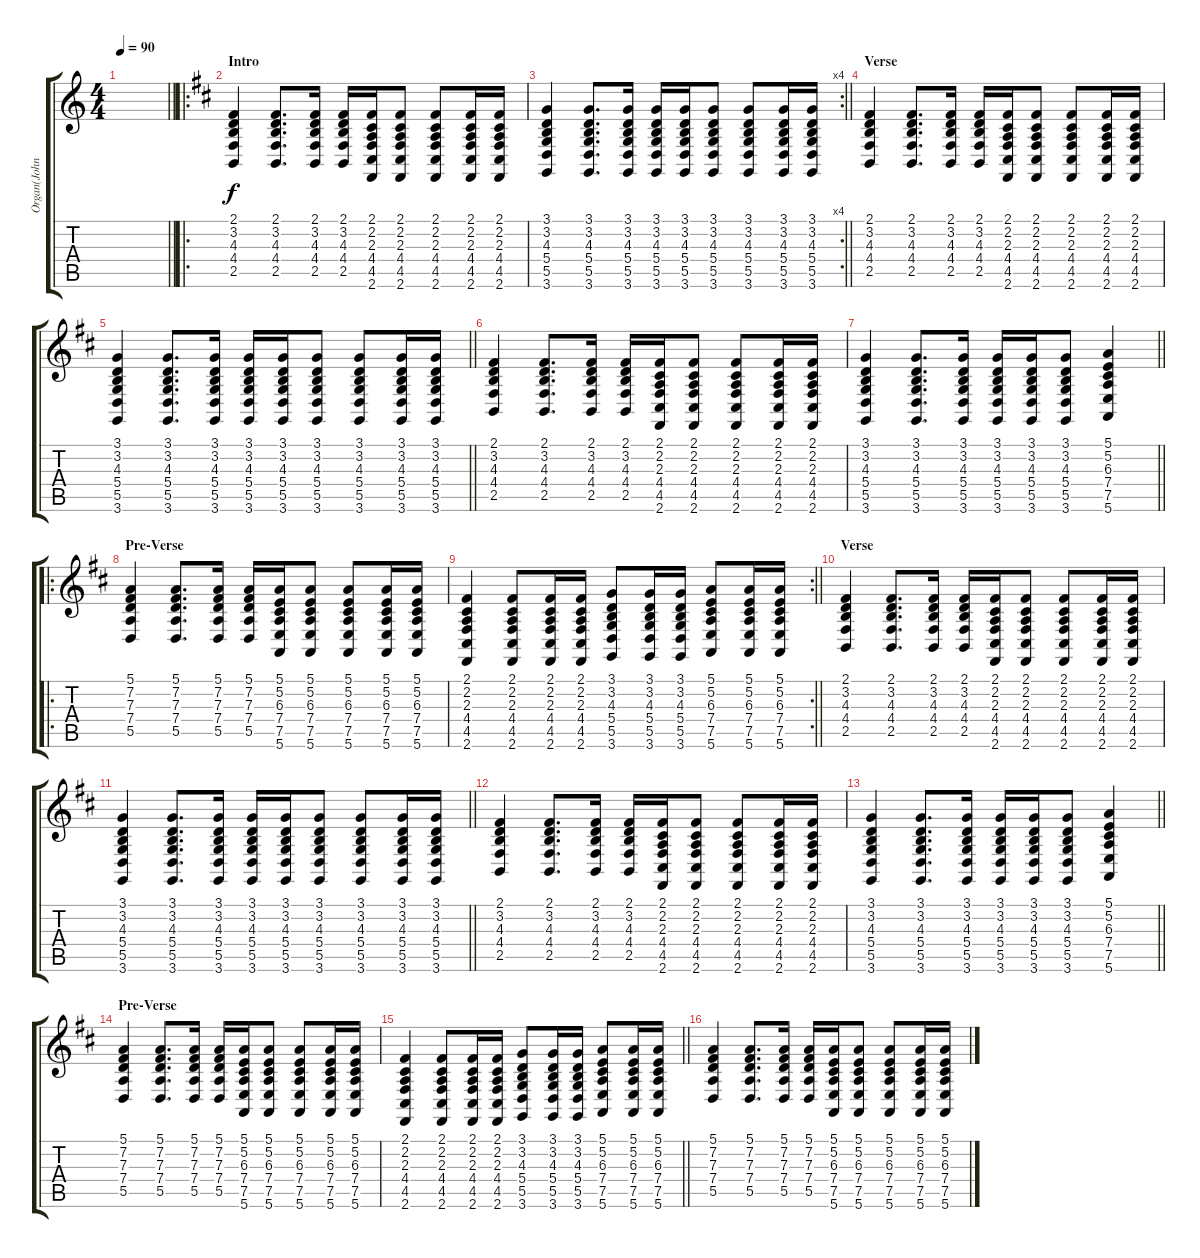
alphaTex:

\track ("Organ(John Frusciante)" "Organ(John") {instrument stringensemble2}
\staff {score tabs}
\tuning (E4 B3 G3 D3 A2 E2) {hide}
\ts (4 4)
\tempo 90
\clef g2
\barLineRight lightlight
\ks c
|
\ro
\section ("" "Intro")
\ks d
(2.1 3.2 4.3 4.4 2.5).4 (2.1 3.2 4.3 4.4 2.5).8{d} (2.1 3.2 4.3 4.4 2.5).16 (2.1 3.2 4.3 4.4 2.5).16 (2.1 2.2 2.3 4.4 4.5 2.6).16 (2.1 2.2 2.3 4.4 4.5 2.6).8 (2.1 2.2 2.3 4.4 4.5 2.6).8 (2.1 2.2 2.3 4.4 4.5 2.6).16 (2.1 2.2 2.3 4.4 4.5 2.6).16 |
\rc 4
\barLineRight lightlight
(3.1 3.2 4.3 5.4 5.5 3.6).4 (3.1 3.2 4.3 5.4 5.5 3.6).8{d} (3.1 3.2 4.3 5.4 5.5 3.6).16 (3.1 3.2 4.3 5.4 5.5 3.6).16 (3.1 3.2 4.3 5.4 5.5 3.6).16 (3.1 3.2 4.3 5.4 5.5 3.6).8 (3.1 3.2 4.3 5.4 5.5 3.6).8 (3.1 3.2 4.3 5.4 5.5 3.6).16 (3.1 3.2 4.3 5.4 5.5 3.6).16 |
\section ("" "Verse")
(2.1 3.2 4.3 4.4 2.5).4 (2.1 3.2 4.3 4.4 2.5).8{d} (2.1 3.2 4.3 4.4 2.5).16 (2.1 3.2 4.3 4.4 2.5).16 (2.1 2.2 2.3 4.4 4.5 2.6).16 (2.1 2.2 2.3 4.4 4.5 2.6).8 (2.1 2.2 2.3 4.4 4.5 2.6).8 (2.1 2.2 2.3 4.4 4.5 2.6).16 (2.1 2.2 2.3 4.4 4.5 2.6).16 |
\barLineRight lightlight
(3.1 3.2 4.3 5.4 5.5 3.6).4 (3.1 3.2 4.3 5.4 5.5 3.6).8{d} (3.1 3.2 4.3 5.4 5.5 3.6).16 (3.1 3.2 4.3 5.4 5.5 3.6).16 (3.1 3.2 4.3 5.4 5.5 3.6).16 (3.1 3.2 4.3 5.4 5.5 3.6).8 (3.1 3.2 4.3 5.4 5.5 3.6).8 (3.1 3.2 4.3 5.4 5.5 3.6).16 (3.1 3.2 4.3 5.4 5.5 3.6).16 |
(2.1 3.2 4.3 4.4 2.5).4 (2.1 3.2 4.3 4.4 2.5).8{d} (2.1 3.2 4.3 4.4 2.5).16 (2.1 3.2 4.3 4.4 2.5).16 (2.1 2.2 2.3 4.4 4.5 2.6).16 (2.1 2.2 2.3 4.4 4.5 2.6).8 (2.1 2.2 2.3 4.4 4.5 2.6).8 (2.1 2.2 2.3 4.4 4.5 2.6).16 (2.1 2.2 2.3 4.4 4.5 2.6).16 |
\barLineRight lightlight
(3.1 3.2 4.3 5.4 5.5 3.6).4 (3.1 3.2 4.3 5.4 5.5 3.6).8{d} (3.1 3.2 4.3 5.4 5.5 3.6).16 (3.1 3.2 4.3 5.4 5.5 3.6).16 (3.1 3.2 4.3 5.4 5.5 3.6).16 (3.1 3.2 4.3 5.4 5.5 3.6).8 (5.1 5.2 6.3 7.4 7.5 5.6).4 |
\ro
\section ("" "Pre-Verse")
(5.1 7.2 7.3 7.4 5.5).4 (5.1 7.2 7.3 7.4 5.5).8{d} (5.1 7.2 7.3 7.4 5.5).16 (5.1 7.2 7.3 7.4 5.5).16 (5.1 5.2 6.3 7.4 7.5 5.6).16 (5.1 5.2 6.3 7.4 7.5 5.6).8 (5.1 5.2 6.3 7.4 7.5 5.6).8 (5.1 5.2 6.3 7.4 7.5 5.6).16 (5.1 5.2 6.3 7.4 7.5 5.6).16 |
\rc 2
\barLineRight lightlight
(2.1 2.2 2.3 4.4 4.5 2.6).4 (2.1 2.2 2.3 4.4 4.5 2.6).8 (2.1 2.2 2.3 4.4 4.5 2.6).16 (2.1 2.2 2.3 4.4 4.5 2.6).16 (3.1 3.2 4.3 5.4 5.5 3.6).8 (3.1 3.2 4.3 5.4 5.5 3.6).16 (3.1 3.2 4.3 5.4 5.5 3.6).16 (5.1 5.2 6.3 7.4 7.5 5.6).8 (5.1 5.2 6.3 7.4 7.5 5.6).16 (5.1 5.2 6.3 7.4 7.5 5.6).16 |
\section ("" "Verse")
(2.1 3.2 4.3 4.4 2.5).4 (2.1 3.2 4.3 4.4 2.5).8{d} (2.1 3.2 4.3 4.4 2.5).16 (2.1 3.2 4.3 4.4 2.5).16 (2.1 2.2 2.3 4.4 4.5 2.6).16 (2.1 2.2 2.3 4.4 4.5 2.6).8 (2.1 2.2 2.3 4.4 4.5 2.6).8 (2.1 2.2 2.3 4.4 4.5 2.6).16 (2.1 2.2 2.3 4.4 4.5 2.6).16 |
\barLineRight lightlight
(3.1 3.2 4.3 5.4 5.5 3.6).4 (3.1 3.2 4.3 5.4 5.5 3.6).8{d} (3.1 3.2 4.3 5.4 5.5 3.6).16 (3.1 3.2 4.3 5.4 5.5 3.6).16 (3.1 3.2 4.3 5.4 5.5 3.6).16 (3.1 3.2 4.3 5.4 5.5 3.6).8 (3.1 3.2 4.3 5.4 5.5 3.6).8 (3.1 3.2 4.3 5.4 5.5 3.6).16 (3.1 3.2 4.3 5.4 5.5 3.6).16 |
(2.1 3.2 4.3 4.4 2.5).4 (2.1 3.2 4.3 4.4 2.5).8{d} (2.1 3.2 4.3 4.4 2.5).16 (2.1 3.2 4.3 4.4 2.5).16 (2.1 2.2 2.3 4.4 4.5 2.6).16 (2.1 2.2 2.3 4.4 4.5 2.6).8 (2.1 2.2 2.3 4.4 4.5 2.6).8 (2.1 2.2 2.3 4.4 4.5 2.6).16 (2.1 2.2 2.3 4.4 4.5 2.6).16 |
\barLineRight lightlight
(3.1 3.2 4.3 5.4 5.5 3.6).4 (3.1 3.2 4.3 5.4 5.5 3.6).8{d} (3.1 3.2 4.3 5.4 5.5 3.6).16 (3.1 3.2 4.3 5.4 5.5 3.6).16 (3.1 3.2 4.3 5.4 5.5 3.6).16 (3.1 3.2 4.3 5.4 5.5 3.6).8 (5.1 5.2 6.3 7.4 7.5 5.6).4 |
\section ("" "Pre-Verse")
(5.1 7.2 7.3 7.4 5.5).4 (5.1 7.2 7.3 7.4 5.5).8{d} (5.1 7.2 7.3 7.4 5.5).16 (5.1 7.2 7.3 7.4 5.5).16 (5.1 5.2 6.3 7.4 7.5 5.6).16 (5.1 5.2 6.3 7.4 7.5 5.6).8 (5.1 5.2 6.3 7.4 7.5 5.6).8 (5.1 5.2 6.3 7.4 7.5 5.6).16 (5.1 5.2 6.3 7.4 7.5 5.6).16 |
\barLineRight lightlight
(2.1 2.2 2.3 4.4 4.5 2.6).4 (2.1 2.2 2.3 4.4 4.5 2.6).8 (2.1 2.2 2.3 4.4 4.5 2.6).16 (2.1 2.2 2.3 4.4 4.5 2.6).16 (3.1 3.2 4.3 5.4 5.5 3.6).8 (3.1 3.2 4.3 5.4 5.5 3.6).16 (3.1 3.2 4.3 5.4 5.5 3.6).16 (5.1 5.2 6.3 7.4 7.5 5.6).8 (5.1 5.2 6.3 7.4 7.5 5.6).16 (5.1 5.2 6.3 7.4 7.5 5.6).16 |
(5.1 7.2 7.3 7.4 5.5).4 (5.1 7.2 7.3 7.4 5.5).8{d} (5.1 7.2 7.3 7.4 5.5).16 (5.1 7.2 7.3 7.4 5.5).16 (5.1 5.2 6.3 7.4 7.5 5.6).16 (5.1 5.2 6.3 7.4 7.5 5.6).8 (5.1 5.2 6.3 7.4 7.5 5.6).8 (5.1 5.2 6.3 7.4 7.5 5.6).16 (5.1 5.2 6.3 7.4 7.5 5.6).16
